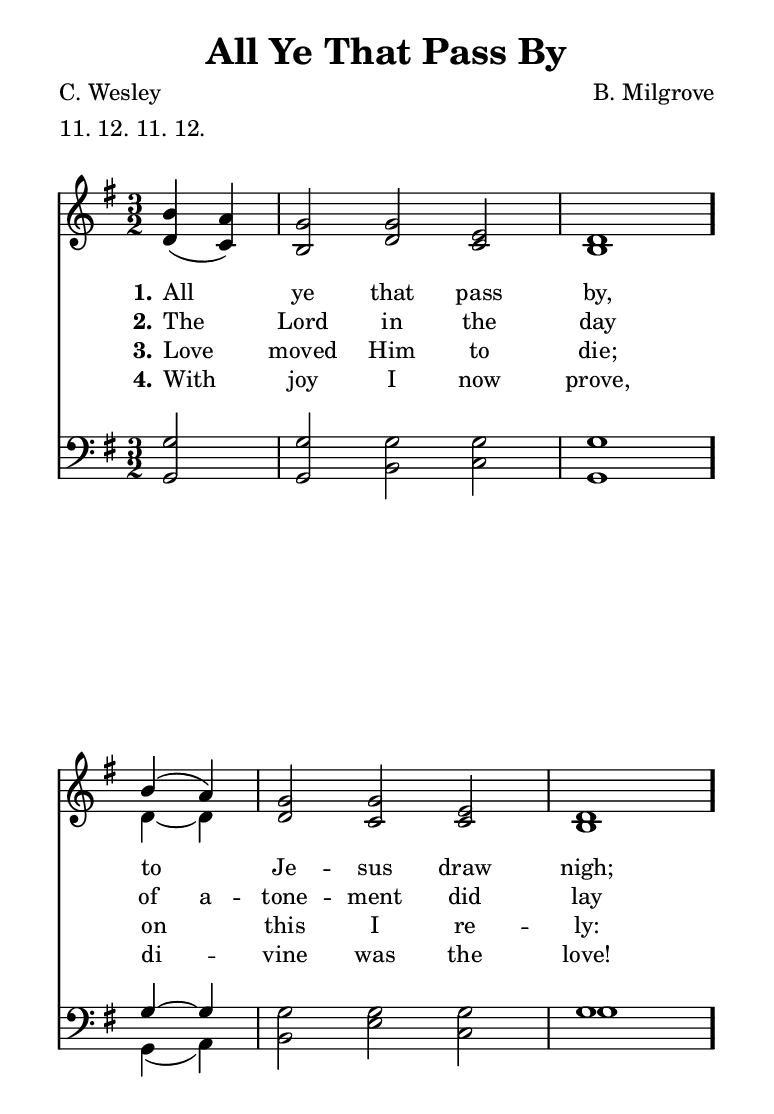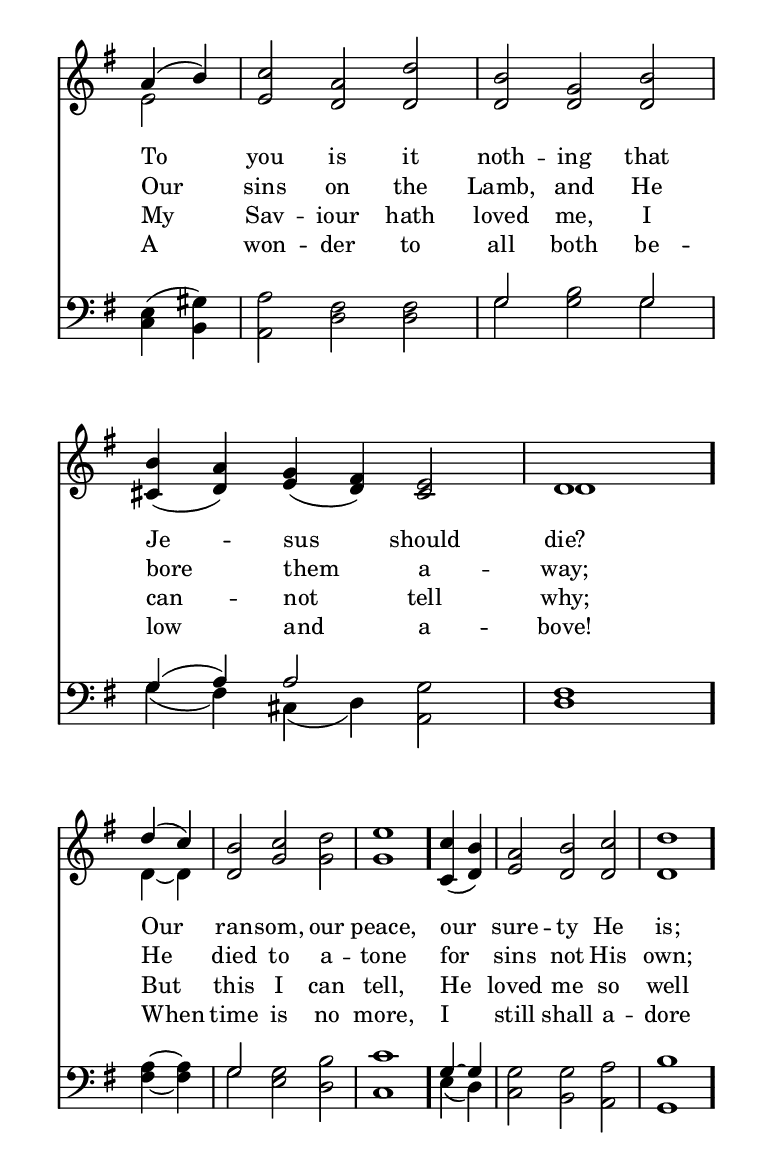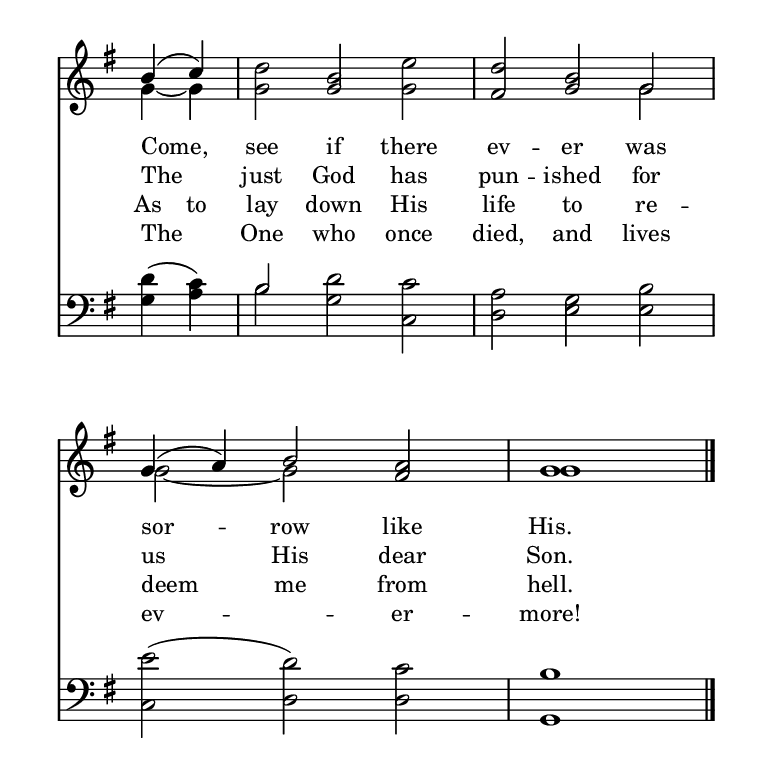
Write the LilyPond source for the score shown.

\include "common/global.ily"
\paper {
  \include "common/paper.ily"
  %ragged-bottom = ##t
  %ragged-last-bottom = ##t
  %systems-per-page = ##f
  %page-count = ##f
}

\header{
  hymnnumber = "60"
  title = "All Ye That Pass By"
  tunename = "Harwich"
  meter = "11. 12. 11. 12."
  poet = "C. Wesley"
  composer = "B. Milgrove"
  %copyright = ""
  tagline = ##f
}

% for fermata in MIDI
ta = { \tempo 4=140 }
tb = { \tempo 4=70  }

patternAA = { c4 c4 | c2 c2 c2 | c1 }
patternAB = { c2    | c2 c2 c2 | c1 \patternAA }

patternBA = { c4 c4 | c2 c2 c2 | c2 c2 c2 c4( c4) c4( c4) c2 | c1 }
patternBB = { c2    | c2 c2 c2 | c2 c2 c2 c4( c4) c4( c4) c2 | c1 }
patternBC = { c4 c4 | c2 c2 c2 | c2 c2 c2 c4( c4) c2      c2 | c1 }
patternBD = { c4 c4 | c2 c2 c2 | c2 c2 c2 c2      c2      c2 | c1 }

global = {
  \include "common/overrides.ily"
  \override Staff.TimeSignature.style = #'numbered
  \time 3/2
  \override Score.MetronomeMark.transparent = ##t % hide all fermata changes too
  \ta
  \key g \major
  \partial 2
  \autoBeamOff
}

notesSoprano = {
\global
\relative c'' {

  \changePitch \patternAA { b( a) | g g e | d | b'( a) | g g e | d }
  \changePitch \patternBA { a'( b) | c a d | b g b | b( a) g( fis) e | d }
  \changePitch \patternAA { d'( c) | b c d | e | c( b) | a b c | d }
  \changePitch \patternBC { b( c) | d b e | d b g | g( a) b a | g }

  \bar "|."

}
}

notesAlto = {
\global
\relative e' {

  \changePitch \patternAA { d( c) | b d c | b | d ~ d | d c c | b }
  \changePitch \patternBB { e | e d d | d d d | cis( d) e( d) cis | d }
  \changePitch \patternAA { d ~ d | d | g g | g | c,( d) | e d d | d }
  \changePitch \patternBD { g ~ g | g g g | fis g g | g ~ g fis | g }

}
}

notesTenor = {
\global
\relative a {

  \changePitch \patternAB { g | g g g | g | g ~ g | g g g | g }
  \changePitch \patternBC { e( gis) | a fis fis | g b g | g( a) a g | fis }
  \changePitch \patternAA { a ~ a | g g b | c | g ~ g | g g a | b }
  \changePitch \patternBD { d( c) | b d c | a g b | e( d) c | b }

}
}

notesBass = {
\global
\relative f, {

  \changePitch \patternAB { g | g b c | g | g( a) | b e c | g' }
  \changePitch \patternBA { c,( b) | a d d | g g g | g( fis) cis( d) a | d }
  \changePitch \patternAA { fis ~ fis | g e d | c | e( d) c b a | g }
  \changePitch \patternBD { g'( a) | b g c, | d e e | c( d) d | g, }

}
}

wordsA = \lyricmode {
\set stanza = "1."

All ye that pass by, \bar "." to Je -- sus draw nigh; \bar "." \break
To you is it noth -- ing that Je -- sus should die? \bar "." \break
Our ran -- som, our peace, \bar "." our sure -- ty He is; \bar "." \break
Come, see if there ev -- er was sor -- row like His. \bar "." \break

}

wordsB = \lyricmode {
\set stanza = "2."

The Lord in the day { \mon } of a -- { \moff } tone -- ment did lay
Our sins on the Lamb, and He bore them a -- way;
He died to a -- tone for sins not His own;
The just God has pun -- ished for us His dear Son.

}

wordsC = \lyricmode {
\set stanza = "3."

Love moved Him to die; on this I re -- ly:
My Sav -- iour hath loved me, I can -- not tell why;
But this I can tell, He loved me so well
{ \mon } As to { \moff } lay down His life to re -- deem me from hell.

}

wordsD = \lyricmode {
\set stanza = "4."

With joy I now prove, di -- vine was the love!
A won -- der to all both be -- low and a -- bove!
When time is no more, I still shall a -- dore
The One who once died, and lives ev -- _ er -- more!

}

\score {
  \context ChoirStaff <<
    \context Staff = upper <<
      \set ChoirStaff.systemStartDelimiter = #'SystemStartBar
      \set ChoirStaff.printPartCombineTexts = ##f
      \partcombine #'(2 . 9) \notesSoprano \notesAlto
      \context NullVoice = sopranos { \voiceOne << \notesSoprano >> }
      \context NullVoice = altos { \voiceTwo << \notesAlto >> }
      \context Lyrics = one   \lyricsto sopranos \wordsA
      \context Lyrics = two   \lyricsto sopranos \wordsB
      \context Lyrics = three \lyricsto sopranos \wordsC
      \context Lyrics = four  \lyricsto sopranos \wordsD
    >>
    \context Staff = men <<
      \clef bass
      \set ChoirStaff.printPartCombineTexts = ##f
      \partcombine #'(2 . 9) \notesTenor \notesBass
      \context NullVoice = tenors { \voiceOne << \notesTenor >> }
      \context NullVoice = basses { \voiceTwo << \notesBass >> }
    >>
  >>
  \layout {
    \include "common/layout.ily"
  }
  \midi{
    \include "common/midi.ily"
  }
}

\version "2.19.49"  % necessary for upgrading to future LilyPond versions.

% vi:set et ts=2 sw=2 ai nocindent syntax=lilypond:
